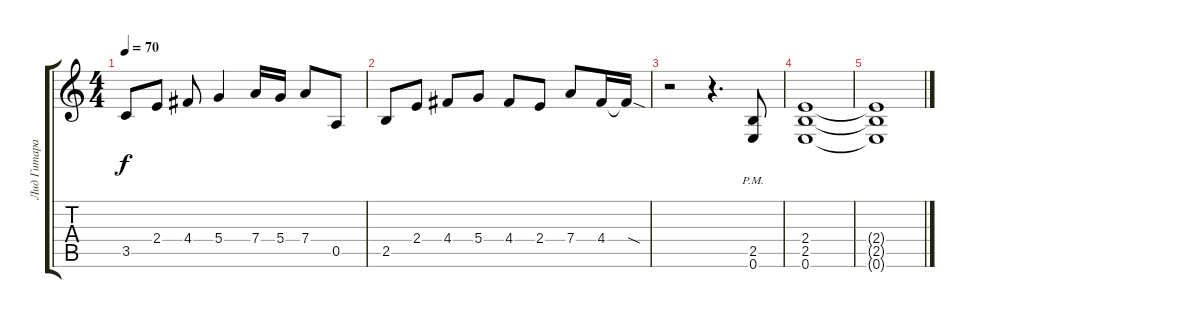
\track ("Лид Гитара" "Лид Гитара") {instrument electricguitarclean}
\staff {score tabs}
\tuning (E4 B3 G3 D3 A2 E2) {hide}
\ts (4 4)
\tempo 70
\clef g2
\ks c
3.5.8{dy f} 2.4.8 4.4.8 5.4.4 7.4.16 5.4.16 7.4.8 0.5.8 |
2.5.8 2.4.8 4.4.8 5.4.8 4.4.8 2.4.8 7.4.8 4.4.16 4.4{sod t}.16 |
r.2 r.4{d} (2.5{pm} 0.6{pm}).8 |
(2.4 2.5 0.6).1{volume 0} |
(2.4{t} 2.5{t} 0.6{t}).1
